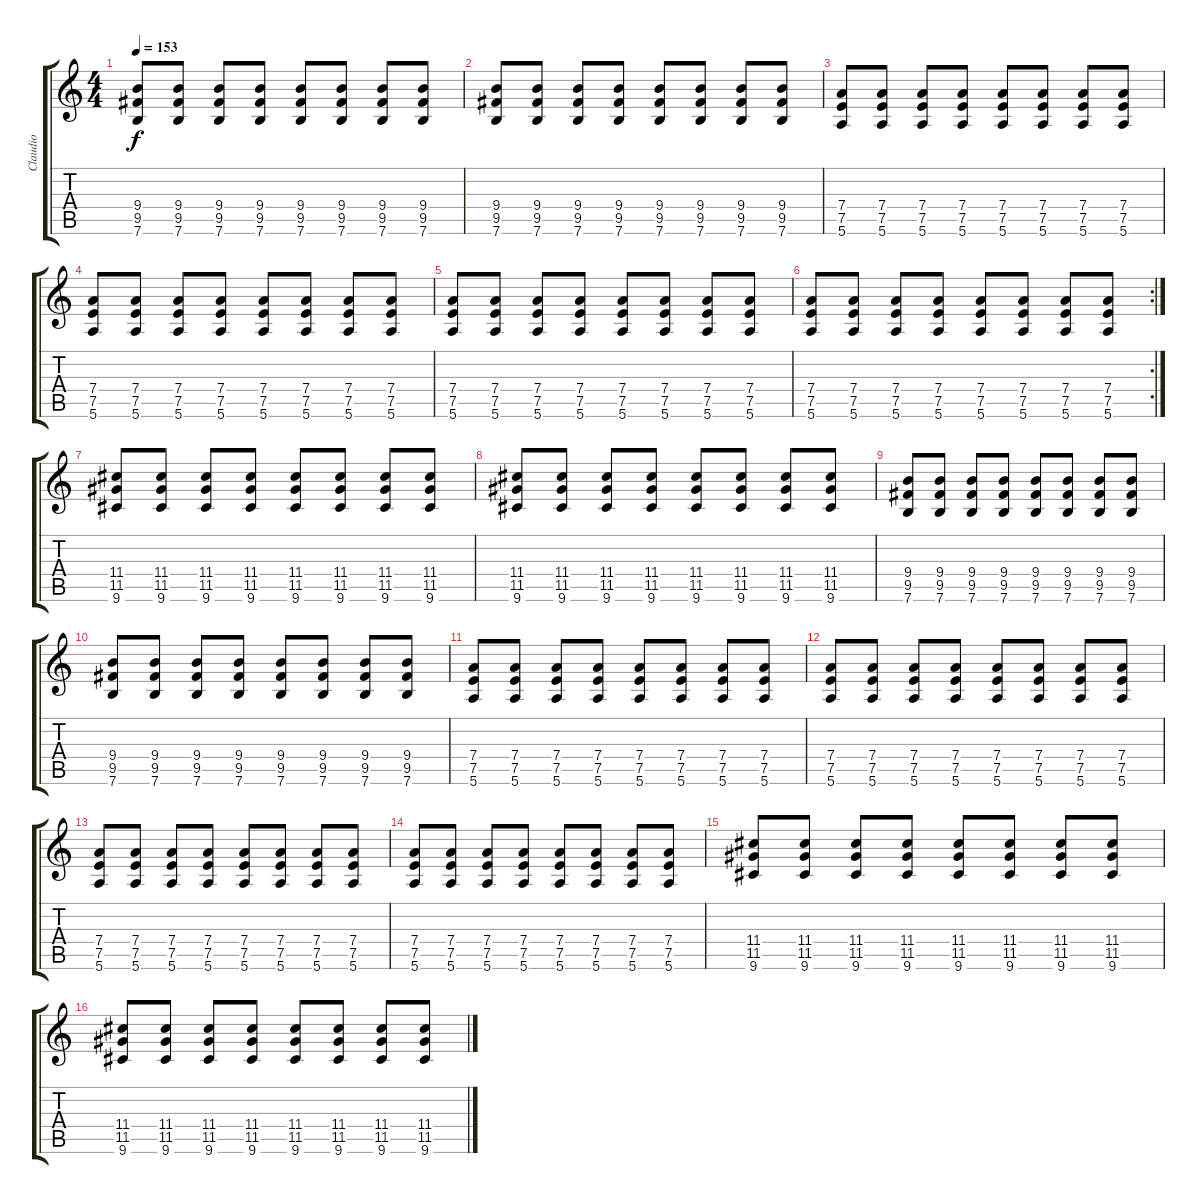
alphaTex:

\track ("Claudio" "Claudio") {instrument distortionguitar}
\staff {score tabs}
\tuning (E4 B3 G3 D3 A2 E2) {hide}
\ts (4 4)
\tempo 153
\clef g2
\ks c
(9.4 9.5 7.6).8{dy f} (9.4 9.5 7.6).8 (9.4 9.5 7.6).8 (9.4 9.5 7.6).8 (9.4 9.5 7.6).8 (9.4 9.5 7.6).8 (9.4 9.5 7.6).8 (9.4 9.5 7.6).8 |
(9.4 9.5 7.6).8 (9.4 9.5 7.6).8 (9.4 9.5 7.6).8 (9.4 9.5 7.6).8 (9.4 9.5 7.6).8 (9.4 9.5 7.6).8 (9.4 9.5 7.6).8 (9.4 9.5 7.6).8 |
(7.4 7.5 5.6).8 (7.4 7.5 5.6).8 (7.4 7.5 5.6).8 (7.4 7.5 5.6).8 (7.4 7.5 5.6).8 (7.4 7.5 5.6).8 (7.4 7.5 5.6).8 (7.4 7.5 5.6).8 |
(7.4 7.5 5.6).8 (7.4 7.5 5.6).8 (7.4 7.5 5.6).8 (7.4 7.5 5.6).8 (7.4 7.5 5.6).8 (7.4 7.5 5.6).8 (7.4 7.5 5.6).8 (7.4 7.5 5.6).8 |
(7.4 7.5 5.6).8 (7.4 7.5 5.6).8 (7.4 7.5 5.6).8 (7.4 7.5 5.6).8 (7.4 7.5 5.6).8 (7.4 7.5 5.6).8 (7.4 7.5 5.6).8 (7.4 7.5 5.6).8 |
\rc 2
(7.4 7.5 5.6).8 (7.4 7.5 5.6).8 (7.4 7.5 5.6).8 (7.4 7.5 5.6).8 (7.4 7.5 5.6).8 (7.4 7.5 5.6).8 (7.4 7.5 5.6).8 (7.4 7.5 5.6).8 |
(11.4 11.5 9.6).8 (11.4 11.5 9.6).8 (11.4 11.5 9.6).8 (11.4 11.5 9.6).8 (11.4 11.5 9.6).8 (11.4 11.5 9.6).8 (11.4 11.5 9.6).8 (11.4 11.5 9.6).8 |
(11.4 11.5 9.6).8 (11.4 11.5 9.6).8 (11.4 11.5 9.6).8 (11.4 11.5 9.6).8 (11.4 11.5 9.6).8 (11.4 11.5 9.6).8 (11.4 11.5 9.6).8 (11.4 11.5 9.6).8 |
(9.4 9.5 7.6).8 (9.4 9.5 7.6).8 (9.4 9.5 7.6).8 (9.4 9.5 7.6).8 (9.4 9.5 7.6).8 (9.4 9.5 7.6).8 (9.4 9.5 7.6).8 (9.4 9.5 7.6).8 |
(9.4 9.5 7.6).8 (9.4 9.5 7.6).8 (9.4 9.5 7.6).8 (9.4 9.5 7.6).8 (9.4 9.5 7.6).8 (9.4 9.5 7.6).8 (9.4 9.5 7.6).8 (9.4 9.5 7.6).8 |
(7.4 7.5 5.6).8 (7.4 7.5 5.6).8 (7.4 7.5 5.6).8 (7.4 7.5 5.6).8 (7.4 7.5 5.6).8 (7.4 7.5 5.6).8 (7.4 7.5 5.6).8 (7.4 7.5 5.6).8 |
(7.4 7.5 5.6).8 (7.4 7.5 5.6).8 (7.4 7.5 5.6).8 (7.4 7.5 5.6).8 (7.4 7.5 5.6).8 (7.4 7.5 5.6).8 (7.4 7.5 5.6).8 (7.4 7.5 5.6).8 |
(7.4 7.5 5.6).8 (7.4 7.5 5.6).8 (7.4 7.5 5.6).8 (7.4 7.5 5.6).8 (7.4 7.5 5.6).8 (7.4 7.5 5.6).8 (7.4 7.5 5.6).8 (7.4 7.5 5.6).8 |
(7.4 7.5 5.6).8 (7.4 7.5 5.6).8 (7.4 7.5 5.6).8 (7.4 7.5 5.6).8 (7.4 7.5 5.6).8 (7.4 7.5 5.6).8 (7.4 7.5 5.6).8 (7.4 7.5 5.6).8 |
(11.4 11.5 9.6).8{volume 10 instrument distortionguitar} (11.4 11.5 9.6).8 (11.4 11.5 9.6).8 (11.4 11.5 9.6).8 (11.4 11.5 9.6).8 (11.4 11.5 9.6).8 (11.4 11.5 9.6).8 (11.4 11.5 9.6).8 |
(11.4 11.5 9.6).8 (11.4 11.5 9.6).8 (11.4 11.5 9.6).8 (11.4 11.5 9.6).8 (11.4 11.5 9.6).8 (11.4 11.5 9.6).8 (11.4 11.5 9.6).8 (11.4 11.5 9.6).8
